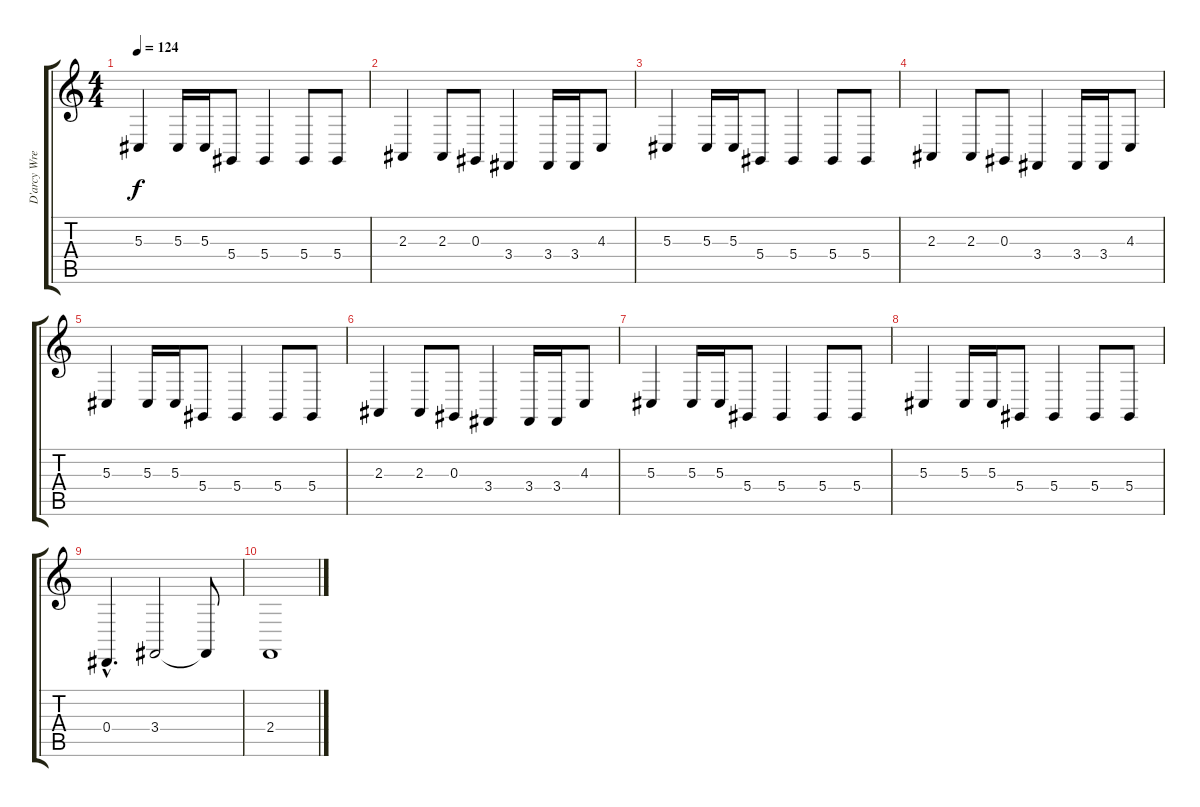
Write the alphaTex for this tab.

\track ("D'arcy Wretskzy" "D'arcy Wre") {instrument electricbasspick}
\staff {score tabs}
\tuning (Gb2 Db2 Ab1 Eb1 B0 E2) {hide}
\ts (4 4)
\tempo 124
\clef g2
\ks c
5.3.4{dy f} 5.3.16 5.3.16 5.4.8 5.4.4 5.4.8 5.4.8 |
2.3.4 2.3.8 0.3.8 3.4.4 3.4.16 3.4.16 4.3.8 |
5.3.4 5.3.16 5.3.16 5.4.8 5.4.4 5.4.8 5.4.8 |
2.3.4 2.3.8 0.3.8 3.4.4 3.4.16 3.4.16 4.3.8 |
5.3.4 5.3.16 5.3.16 5.4.8 5.4.4 5.4.8 5.4.8 |
2.3.4 2.3.8 0.3.8 3.4.4 3.4.16 3.4.16 4.3.8 |
5.3.4 5.3.16 5.3.16 5.4.8 5.4.4 5.4.8 5.4.8 |
5.3.4 5.3.16 5.3.16 5.4.8 5.4.4 5.4.8 5.4.8 |
0.4{hac}.4{d} 3.4.2 3.4{t}.8 |
2.4.1
